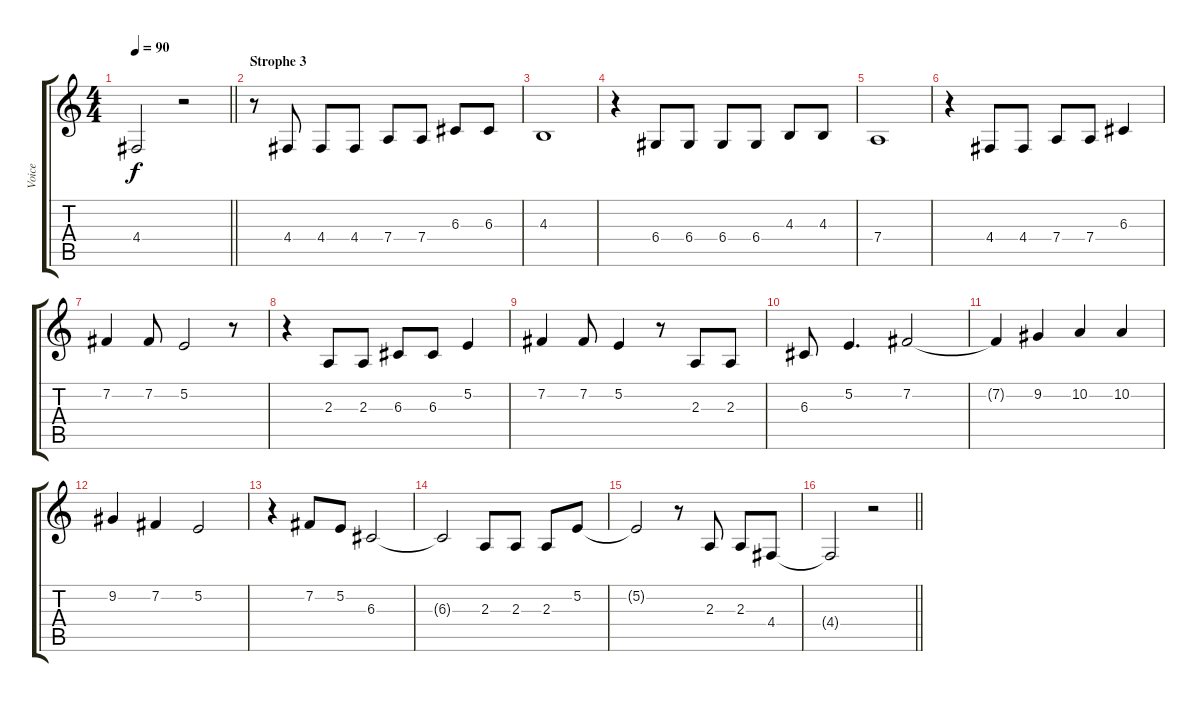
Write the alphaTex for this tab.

\track ("Voice" "Voice") {instrument trombone}
\staff {score tabs}
\tuning (E4 B3 G3 D3 A2 E2) {hide}
\ts (4 4)
\tempo 90
\clef g2
\barLineRight lightlight
\ks c
4.4{t}.2{dy f} r.2 |
\section ("" "Strophe 3")
r.8 4.4.8 4.4.8 4.4.8 7.4.8 7.4.8 6.3.8 6.3.8 |
4.3.1 |
r.4 6.4.8 6.4.8 6.4.8 6.4.8 4.3.8 4.3.8 |
7.4.1 |
r.4 4.4.8 4.4.8 7.4.8 7.4.8 6.3.4 |
7.2.4 7.2.8 5.2.2 r.8 |
r.4 2.3.8 2.3.8 6.3.8 6.3.8 5.2.4 |
7.2.4 7.2.8 5.2.4 r.8 2.3.8 2.3.8 |
6.3.8 5.2.4{d} 7.2.2 |
7.2{t}.4 9.2.4 10.2.4 10.2.4 |
9.2.4 7.2.4 5.2.2 |
r.4 7.2.8 5.2.8 6.3.2 |
6.3{t}.2 2.3.8 2.3.8 2.3.8 5.2.8 |
5.2{t}.2 r.8 2.3.8 2.3.8 4.4.8 |
\barLineRight lightlight
4.4{t}.2 r.2
